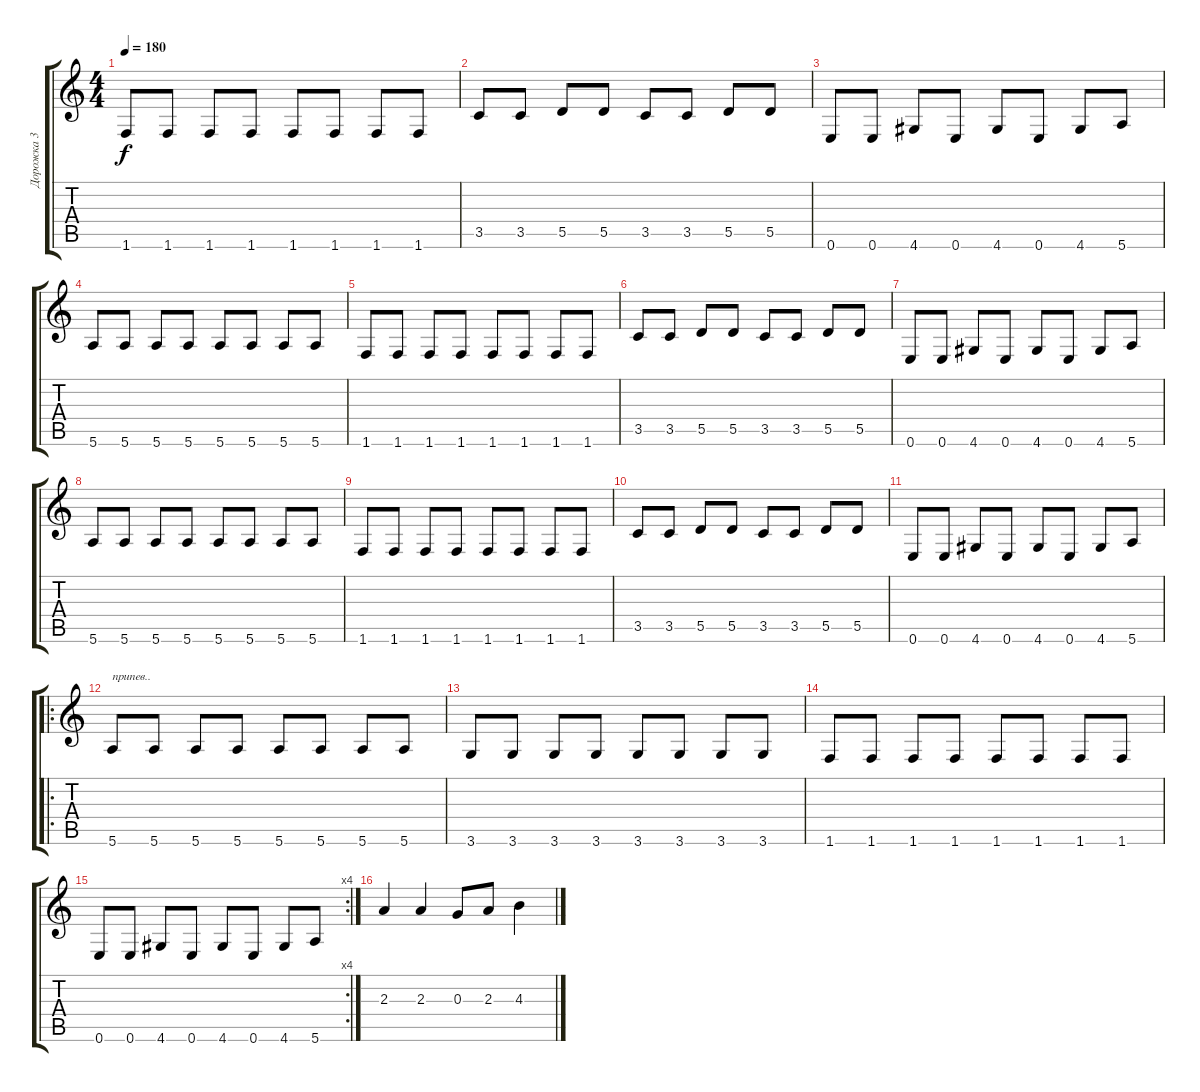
\track ("Дорожка 3" "Дорожка 3") {instrument distortionguitar}
\staff {score tabs}
\tuning (E4 B3 G3 D3 A2 E2) {hide}
\ts (4 4)
\tempo 180
\clef g2
\ks c
1.6.8{dy f} 1.6.8 1.6.8 1.6.8 1.6.8 1.6.8 1.6.8 1.6.8 |
3.5.8 3.5.8 5.5.8 5.5.8 3.5.8 3.5.8 5.5.8 5.5.8 |
0.6.8 0.6.8 4.6.8 0.6.8 4.6.8 0.6.8 4.6.8 5.6.8 |
5.6.8 5.6.8 5.6.8 5.6.8 5.6.8 5.6.8 5.6.8 5.6.8 |
1.6.8 1.6.8 1.6.8 1.6.8 1.6.8 1.6.8 1.6.8 1.6.8 |
3.5.8 3.5.8 5.5.8 5.5.8 3.5.8 3.5.8 5.5.8 5.5.8 |
0.6.8 0.6.8 4.6.8 0.6.8 4.6.8 0.6.8 4.6.8 5.6.8 |
5.6.8 5.6.8 5.6.8 5.6.8 5.6.8 5.6.8 5.6.8 5.6.8 |
1.6.8 1.6.8 1.6.8 1.6.8 1.6.8 1.6.8 1.6.8 1.6.8 |
3.5.8 3.5.8 5.5.8 5.5.8 3.5.8 3.5.8 5.5.8 5.5.8 |
0.6.8 0.6.8 4.6.8 0.6.8 4.6.8 0.6.8 4.6.8 5.6.8 |
\ro
5.6.8{txt "припев.."} 5.6.8 5.6.8 5.6.8 5.6.8 5.6.8 5.6.8 5.6.8 |
3.6.8 3.6.8 3.6.8 3.6.8 3.6.8 3.6.8 3.6.8 3.6.8 |
1.6.8 1.6.8 1.6.8 1.6.8 1.6.8 1.6.8 1.6.8 1.6.8 |
\rc 4
0.6.8 0.6.8 4.6.8 0.6.8 4.6.8 0.6.8 4.6.8 5.6.8 |
2.3.4 2.3.4 0.3.8 2.3.8 4.3.4
